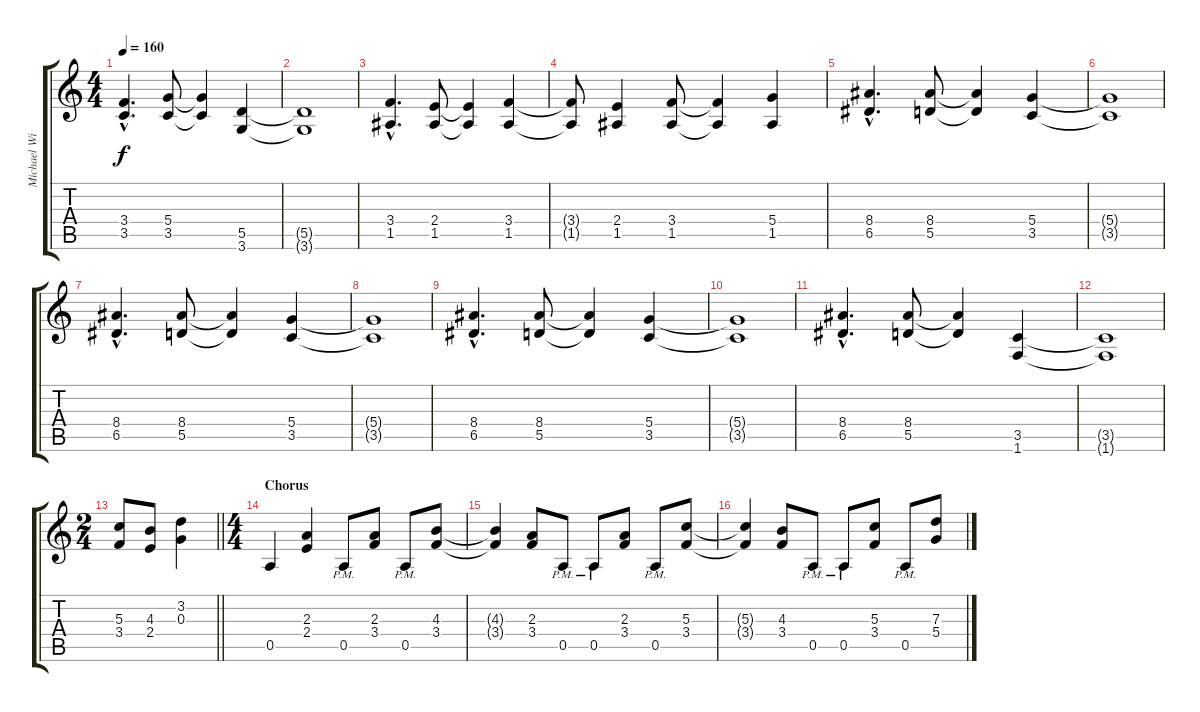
\track ("Michael Wilton" "Michael Wi") {instrument distortionguitar}
\staff {score tabs}
\tuning (E4 B3 G3 D3 A2 E2) {hide}
\ts (4 4)
\tempo 160
\clef g2
\ks c
(3.4{hac} 3.5{hac}).4{d dy f} (5.4 3.5).8 (5.4{t} 3.5{t}).4 (5.5 3.6).4 |
(5.5{t} 3.6{t}).1 |
(3.4{hac} 1.5{hac}).4{d} (2.4 1.5).8 (2.4{t} 1.5{t}).4 (3.4 1.5).4 |
(3.4{t} 1.5{t}).8 (2.4 1.5).4 (3.4 1.5).8 (3.4{t} 1.5{t}).4 (5.4 1.5).4 |
(8.4{hac} 6.5{hac}).4{d} (8.4 5.5).8 (8.4{t} 5.5{t}).4 (5.4 3.5).4 |
(5.4{t} 3.5{t}).1 |
(8.4{hac} 6.5{hac}).4{d} (8.4 5.5).8 (8.4{t} 5.5{t}).4 (5.4 3.5).4 |
(5.4{t} 3.5{t}).1 |
(8.4{hac} 6.5{hac}).4{d} (8.4 5.5).8 (8.4{t} 5.5{t}).4 (5.4 3.5).4 |
(5.4{t} 3.5{t}).1 |
(8.4{hac} 6.5{hac}).4{d} (8.4 5.5).8 (8.4{t} 5.5{t}).4 (3.5 1.6).4 |
(3.5{t} 1.6{t}).1 |
\ts (2 4)
\barLineRight lightlight
(5.3 3.4).8 (4.3 2.4).8 (3.2 0.3).4 |
\ts (4 4)
\section ("" "Chorus")
0.5.4 (2.3 2.4).4 0.5{pm}.8 (2.3 3.4).8 0.5{pm}.8 (4.3 3.4).8 |
(4.3{t} 3.4{t}).4 (2.3 3.4).8 0.5{pm}.8 0.5{pm}.8 (2.3 3.4).8 0.5{pm}.8 (5.3 3.4).8 |
(5.3{t} 3.4{t}).4 (4.3 3.4).8 0.5{pm}.8 0.5{pm}.8 (5.3 3.4).8 0.5{pm}.8 (7.3 5.4).8
